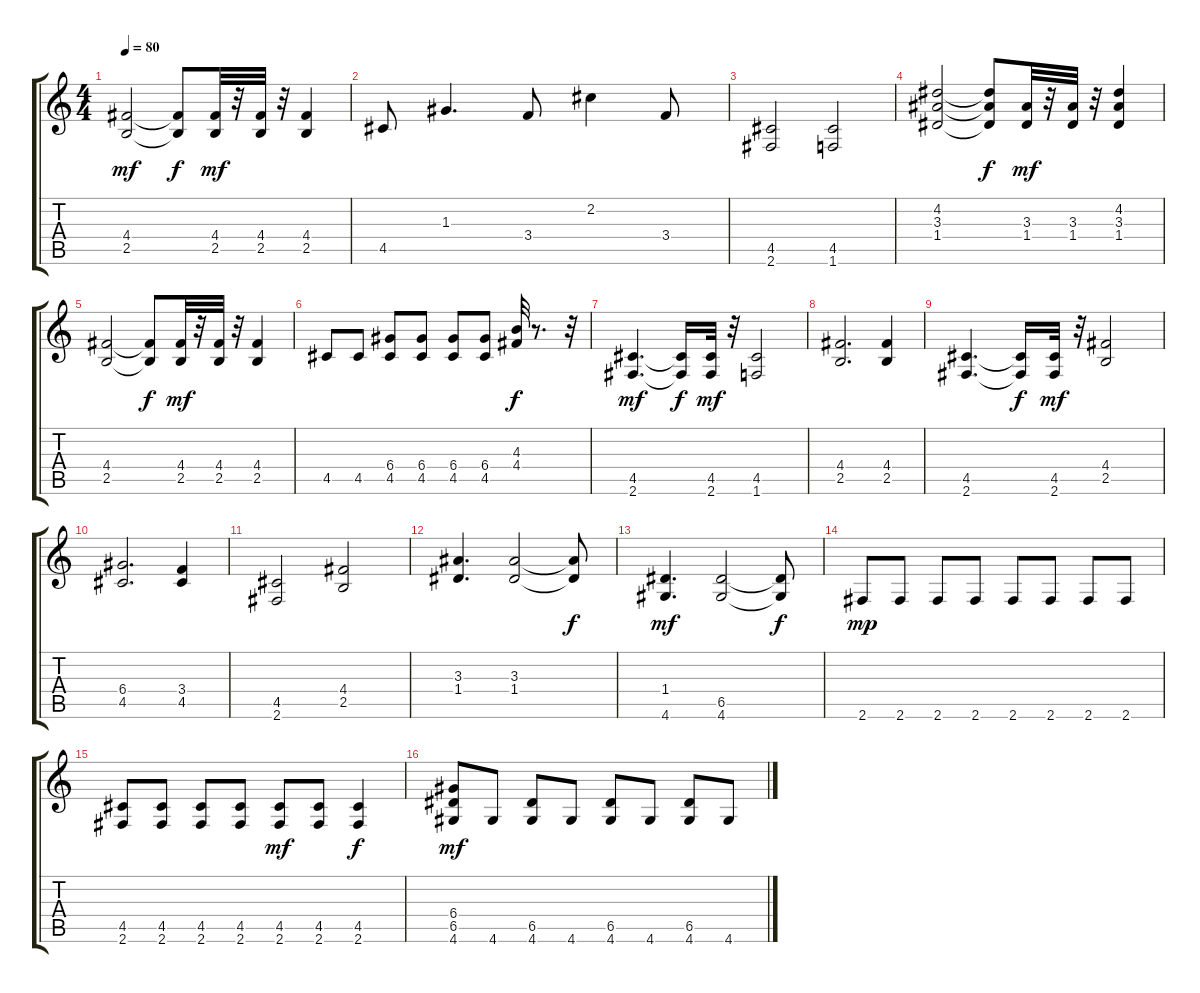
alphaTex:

\track "" {instrument distortionguitar}
\staff {score tabs}
\tuning (E4 B3 G3 D3 A2 E2) {hide}
\ts (4 4)
\tempo 80
\clef g2
\ks c
(4.4 2.5).2{dy mf} (4.4{t} 2.5{t}).8{dy f} (4.4 2.5).32{dy mf} r.32 (4.4 2.5).32 r.32 (4.4 2.5).4 |
4.5.8 1.3.4{d} 3.4.8 2.2.4 3.4.8 |
(4.5 2.6).2 (4.5 1.6).2 |
(4.2 3.3 1.4).2 (4.2{t} 3.3{t} 1.4{t}).8{dy f} (3.3 1.4).32{dy mf} r.32 (3.3 1.4).32 r.32 (4.2 3.3 1.4).4 |
(4.4 2.5).2 (4.4{t} 2.5{t}).8{dy f} (4.4 2.5).32{dy mf} r.32 (4.4 2.5).32 r.32 (4.4 2.5).4 |
4.5.8 4.5.8 (6.4 4.5).8 (6.4 4.5).8 (6.4 4.5).8 (6.4 4.5).8 (4.3 4.4).32{dy f} r.8{d} r.32 |
(4.5 2.6).4{d dy mf} (4.5{t} 2.6{t}).16{dy f} (4.5 2.6).32{dy mf} r.32 (4.5 1.6).2 |
(4.4 2.5).2{d} (4.4 2.5).4 |
(4.5 2.6).4{d} (4.5{t} 2.6{t}).16{dy f} (4.5 2.6).32{dy mf} r.32 (4.4 2.5).2 |
(6.4 4.5).2{d} (3.4 4.5).4 |
(4.5 2.6).2 (4.4 2.5).2 |
(3.3 1.4).4{d} (3.3 1.4).2 (3.3{t} 1.4{t}).8{dy f} |
(1.4 4.6).4{d dy mf} (6.5 4.6).2 (6.5{t} 4.6{t}).8{dy f} |
2.6.8{dy mp} 2.6.8 2.6.8 2.6.8 2.6.8 2.6.8 2.6.8 2.6.8 |
(4.5 2.6).8 (4.5 2.6).8 (4.5 2.6).8 (4.5 2.6).8 (4.5 2.6).8{dy mf} (4.5 2.6).8 (4.5 2.6).4{dy f} |
(6.4 6.5 4.6).8{dy mf} 4.6.8 (6.5 4.6).8 4.6.8 (6.5 4.6).8 4.6.8 (6.5 4.6).8 4.6.8
